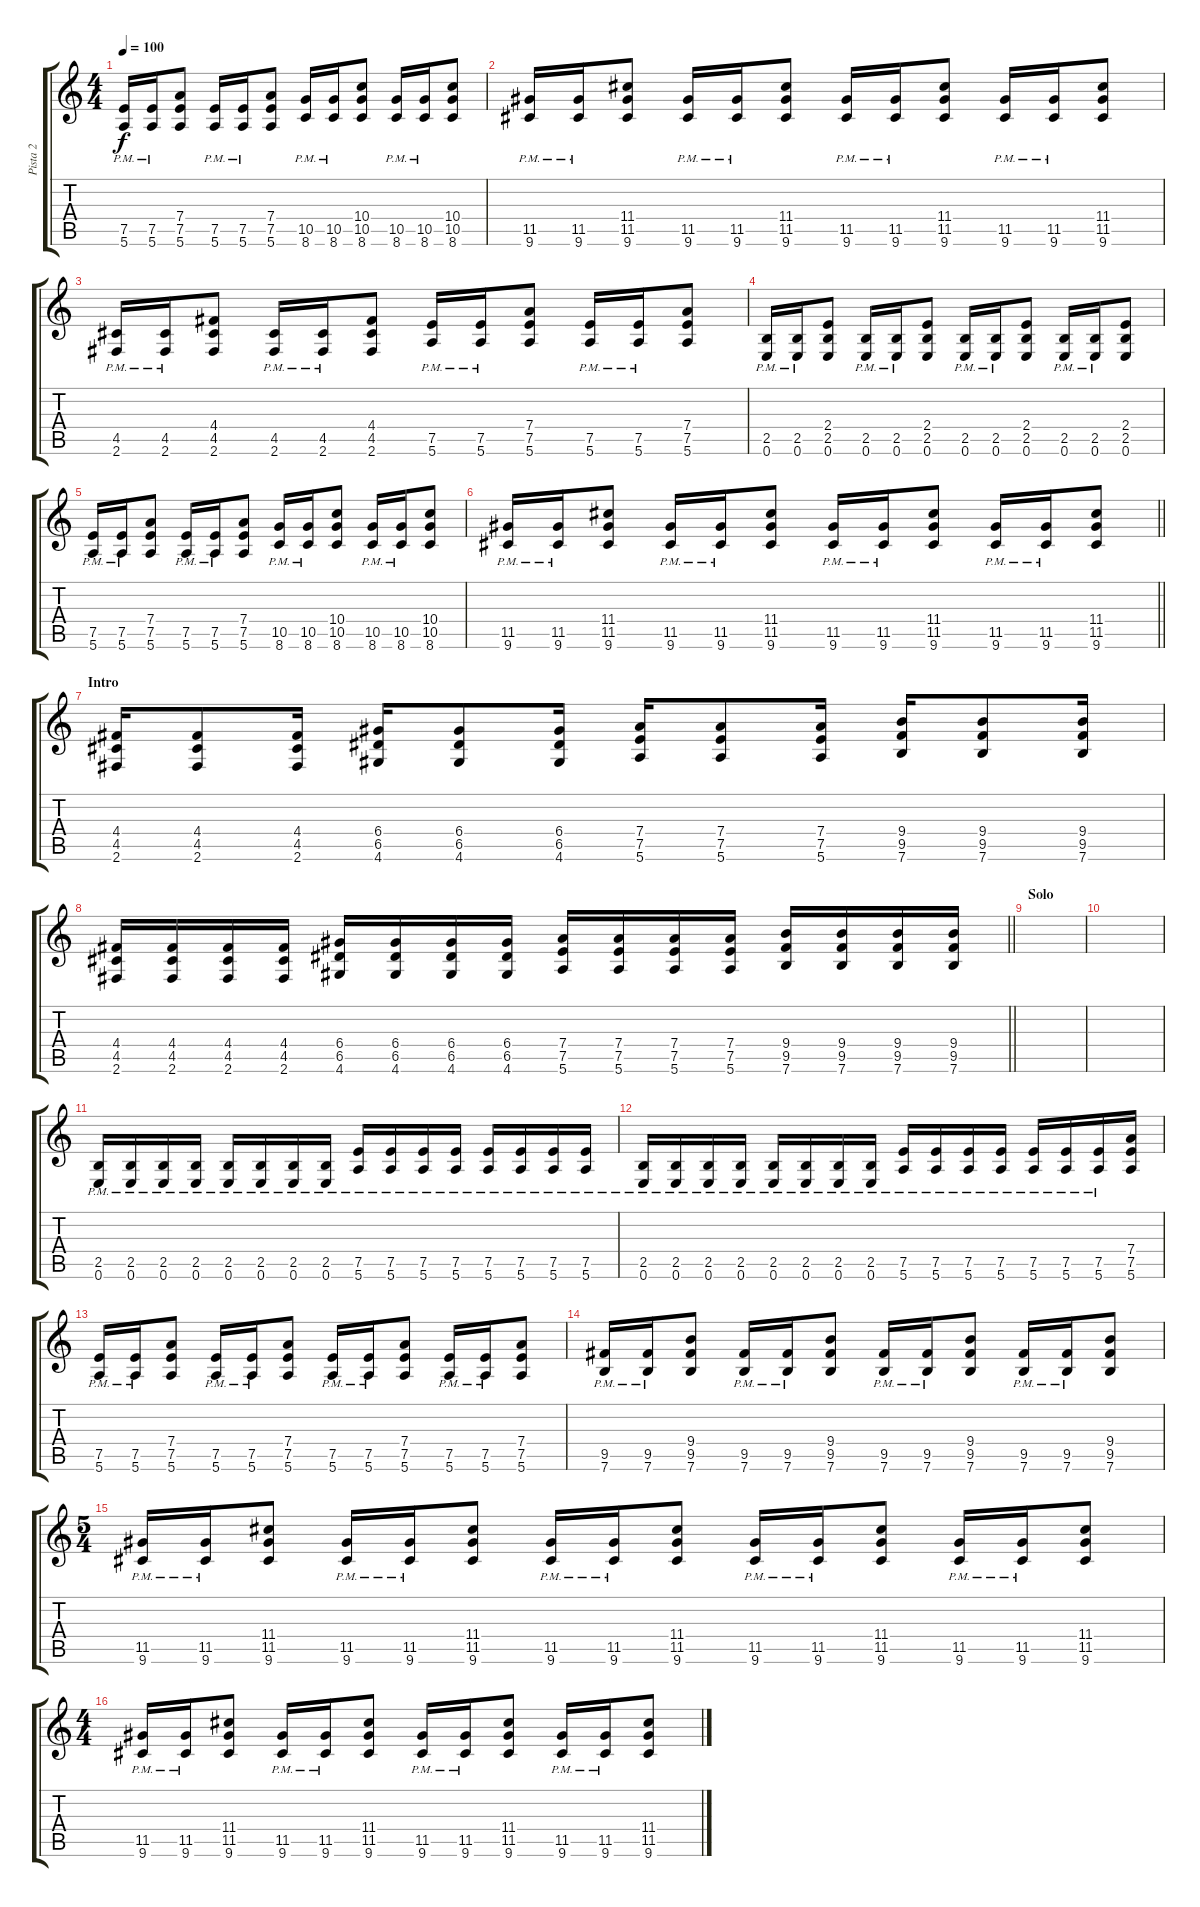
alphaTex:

\track ("Pista 2" "Pista 2") {instrument overdrivenguitar}
\staff {score tabs}
\tuning (E4 B3 G3 D3 A2 E2) {hide}
\ts (4 4)
\tempo 100
\clef g2
\ks c
(7.5{pm} 5.6{pm}).16{dy f} (7.5{pm} 5.6{pm}).16 (7.4 7.5 5.6).8 (7.5{pm} 5.6{pm}).16 (7.5{pm} 5.6{pm}).16 (7.4 7.5 5.6).8 (10.5{pm} 8.6{pm}).16 (10.5{pm} 8.6{pm}).16 (10.4 10.5 8.6).8 (10.5{pm} 8.6{pm}).16 (10.5{pm} 8.6{pm}).16 (10.4 10.5 8.6).8 |
(11.5{pm} 9.6{pm}).16 (11.5{pm} 9.6{pm}).16 (11.4 11.5 9.6).8 (11.5{pm} 9.6{pm}).16 (11.5{pm} 9.6{pm}).16 (11.4 11.5 9.6).8 (11.5{pm} 9.6{pm}).16 (11.5{pm} 9.6{pm}).16 (11.4 11.5 9.6).8 (11.5{pm} 9.6{pm}).16 (11.5{pm} 9.6{pm}).16 (11.4 11.5 9.6).8 |
(4.5{pm} 2.6{pm}).16 (4.5{pm} 2.6{pm}).16 (4.4 4.5 2.6).8 (4.5{pm} 2.6{pm}).16 (4.5{pm} 2.6{pm}).16 (4.4 4.5 2.6).8 (7.5{pm} 5.6{pm}).16 (7.5{pm} 5.6{pm}).16 (7.4 7.5 5.6).8 (7.5{pm} 5.6{pm}).16 (7.5{pm} 5.6{pm}).16 (7.4 7.5 5.6).8 |
(2.5{pm} 0.6{pm}).16 (2.5{pm} 0.6{pm}).16 (2.4 2.5 0.6).8 (2.5{pm} 0.6{pm}).16 (2.5{pm} 0.6{pm}).16 (2.4 2.5 0.6).8 (2.5{pm} 0.6{pm}).16 (2.5{pm} 0.6{pm}).16 (2.4 2.5 0.6).8 (2.5{pm} 0.6{pm}).16 (2.5{pm} 0.6{pm}).16 (2.4 2.5 0.6).8 |
(7.5{pm} 5.6{pm}).16 (7.5{pm} 5.6{pm}).16 (7.4 7.5 5.6).8 (7.5{pm} 5.6{pm}).16 (7.5{pm} 5.6{pm}).16 (7.4 7.5 5.6).8 (10.5{pm} 8.6{pm}).16 (10.5{pm} 8.6{pm}).16 (10.4 10.5 8.6).8 (10.5{pm} 8.6{pm}).16 (10.5{pm} 8.6{pm}).16 (10.4 10.5 8.6).8 |
\barLineRight lightlight
(11.5{pm} 9.6{pm}).16 (11.5{pm} 9.6{pm}).16 (11.4 11.5 9.6).8 (11.5{pm} 9.6{pm}).16 (11.5{pm} 9.6{pm}).16 (11.4 11.5 9.6).8 (11.5{pm} 9.6{pm}).16 (11.5{pm} 9.6{pm}).16 (11.4 11.5 9.6).8 (11.5{pm} 9.6{pm}).16 (11.5{pm} 9.6{pm}).16 (11.4 11.5 9.6).8 |
\section ("" "Intro")
(4.4 4.5 2.6).16 (4.4 4.5 2.6).8 (4.4 4.5 2.6).16 (6.4 6.5 4.6).16 (6.4 6.5 4.6).8 (6.4 6.5 4.6).16 (7.4 7.5 5.6).16 (7.4 7.5 5.6).8 (7.4 7.5 5.6).16 (9.4 9.5 7.6).16 (9.4 9.5 7.6).8 (9.4 9.5 7.6).16 |
\barLineRight lightlight
(4.4 4.5 2.6).16 (4.4 4.5 2.6).16 (4.4 4.5 2.6).16 (4.4 4.5 2.6).16 (6.4 6.5 4.6).16 (6.4 6.5 4.6).16 (6.4 6.5 4.6).16 (6.4 6.5 4.6).16 (7.4 7.5 5.6).16 (7.4 7.5 5.6).16 (7.4 7.5 5.6).16 (7.4 7.5 5.6).16 (9.4 9.5 7.6).16 (9.4 9.5 7.6).16 (9.4 9.5 7.6).16 (9.4 9.5 7.6).16 |
\section ("" "Solo")
|
|
(2.5{pm} 0.6{pm}).16 (2.5{pm} 0.6{pm}).16 (2.5{pm} 0.6{pm}).16 (2.5{pm} 0.6{pm}).16 (2.5{pm} 0.6{pm}).16 (2.5{pm} 0.6{pm}).16 (2.5{pm} 0.6{pm}).16 (2.5{pm} 0.6{pm}).16 (7.5{pm} 5.6{pm}).16 (7.5{pm} 5.6{pm}).16 (7.5{pm} 5.6{pm}).16 (7.5{pm} 5.6{pm}).16 (7.5{pm} 5.6{pm}).16 (7.5{pm} 5.6{pm}).16 (7.5{pm} 5.6{pm}).16 (7.5{pm} 5.6{pm}).16 |
(2.5{pm} 0.6{pm}).16 (2.5{pm} 0.6{pm}).16 (2.5{pm} 0.6{pm}).16 (2.5{pm} 0.6{pm}).16 (2.5{pm} 0.6{pm}).16 (2.5{pm} 0.6{pm}).16 (2.5{pm} 0.6{pm}).16 (2.5{pm} 0.6{pm}).16 (7.5{pm} 5.6{pm}).16 (7.5{pm} 5.6{pm}).16 (7.5{pm} 5.6{pm}).16 (7.5{pm} 5.6{pm}).16 (7.5{pm} 5.6{pm}).16 (7.5{pm} 5.6{pm}).16 (7.5{pm} 5.6{pm}).16 (7.4 7.5 5.6).16 |
(7.5{pm} 5.6{pm}).16 (7.5{pm} 5.6{pm}).16 (7.4 7.5 5.6).8 (7.5{pm} 5.6{pm}).16 (7.5{pm} 5.6{pm}).16 (7.4 7.5 5.6).8 (7.5{pm} 5.6{pm}).16 (7.5{pm} 5.6{pm}).16 (7.4 7.5 5.6).8 (7.5{pm} 5.6{pm}).16 (7.5{pm} 5.6{pm}).16 (7.4 7.5 5.6).8 |
(9.5{pm} 7.6{pm}).16 (9.5{pm} 7.6{pm}).16 (9.4 9.5 7.6).8 (9.5{pm} 7.6{pm}).16 (9.5{pm} 7.6{pm}).16 (9.4 9.5 7.6).8 (9.5{pm} 7.6{pm}).16 (9.5{pm} 7.6{pm}).16 (9.4 9.5 7.6).8 (9.5{pm} 7.6{pm}).16 (9.5{pm} 7.6{pm}).16 (9.4 9.5 7.6).8 |
\ts (5 4)
(11.5{pm} 9.6{pm}).16 (11.5{pm} 9.6{pm}).16 (11.4 11.5 9.6).8 (11.5{pm} 9.6{pm}).16 (11.5{pm} 9.6{pm}).16 (11.4 11.5 9.6).8 (11.5{pm} 9.6{pm}).16 (11.5{pm} 9.6{pm}).16 (11.4 11.5 9.6).8 (11.5{pm} 9.6{pm}).16 (11.5{pm} 9.6{pm}).16 (11.4 11.5 9.6).8 (11.5{pm} 9.6{pm}).16 (11.5{pm} 9.6{pm}).16 (11.4 11.5 9.6).8 |
\ts (4 4)
(11.5{pm} 9.6{pm}).16 (11.5{pm} 9.6{pm}).16 (11.4 11.5 9.6).8 (11.5{pm} 9.6{pm}).16 (11.5{pm} 9.6{pm}).16 (11.4 11.5 9.6).8 (11.5{pm} 9.6{pm}).16 (11.5{pm} 9.6{pm}).16 (11.4 11.5 9.6).8 (11.5{pm} 9.6{pm}).16 (11.5{pm} 9.6{pm}).16 (11.4 11.5 9.6).8
